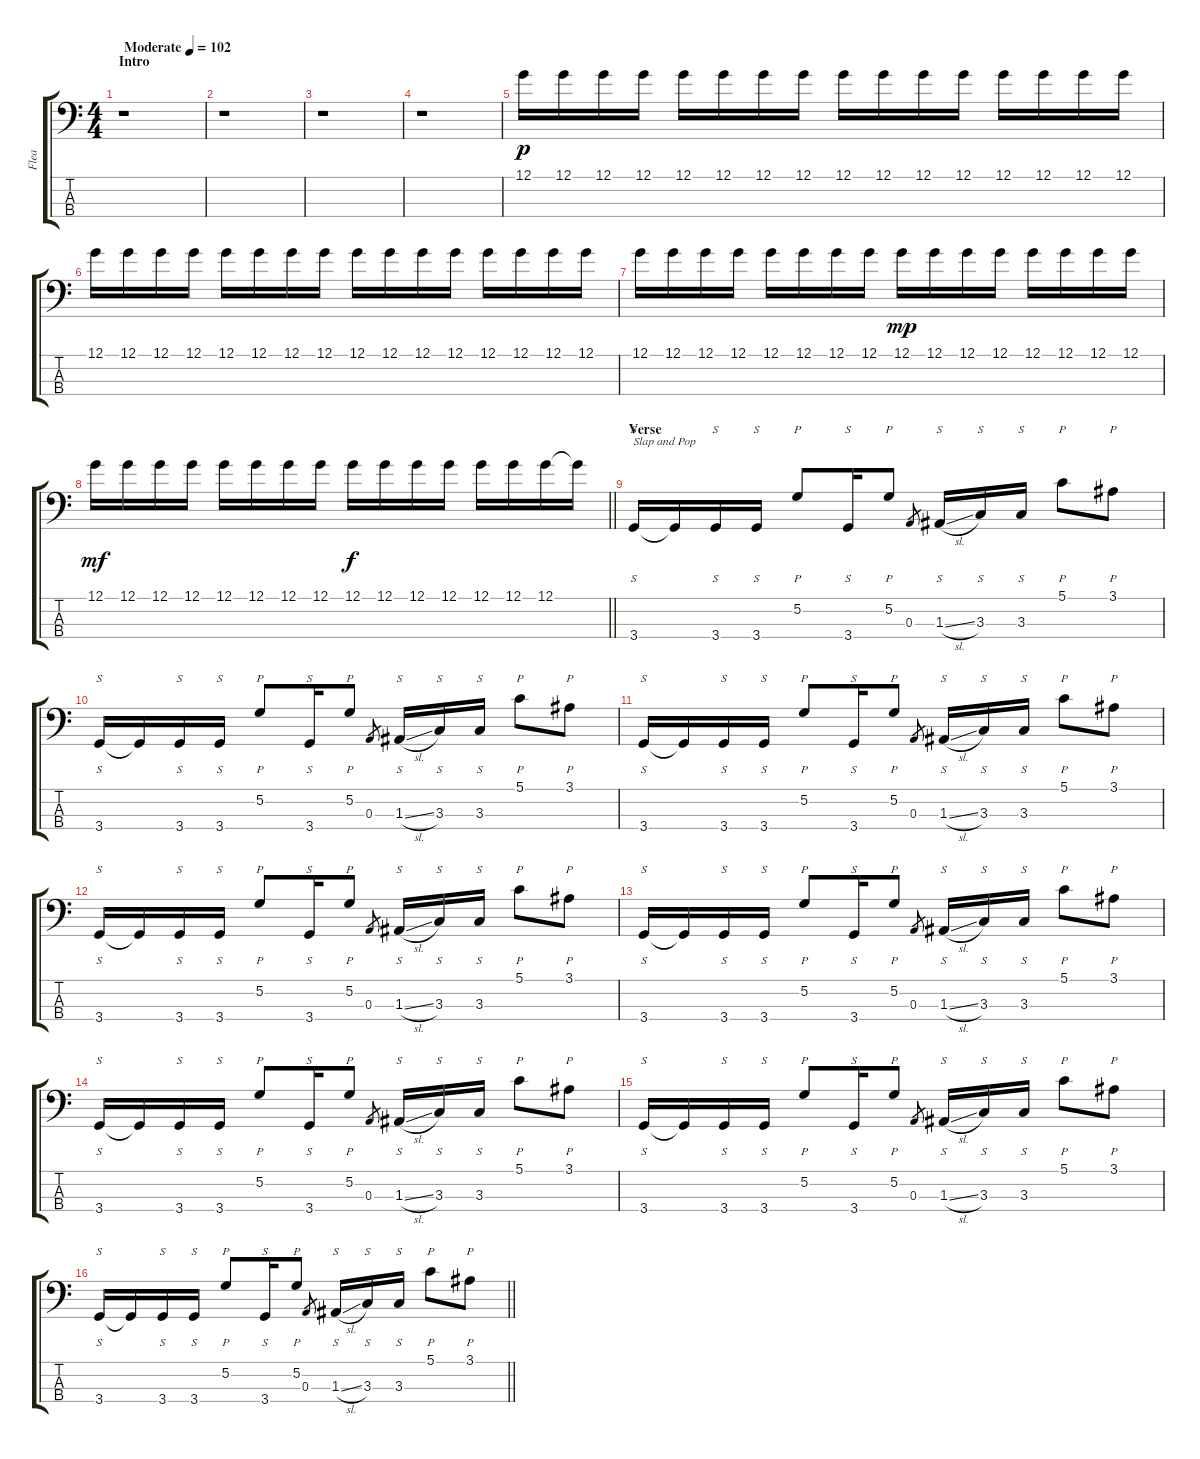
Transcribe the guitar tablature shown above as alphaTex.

\track ("Flea" "Flea") {instrument electricbassfinger}
\staff {score tabs}
\tuning (G2 D2 A1 E1) {hide}
\ts (4 4)
\section ("" "Intro")
\tempo (102 "Moderate")
\clef f4
\ks c
r.1{dy p instrument electricbassfinger} |
r.1 |
r.1 |
r.1 |
12.1.16 12.1.16 12.1.16 12.1.16 12.1.16 12.1.16 12.1.16 12.1.16 12.1.16 12.1.16 12.1.16 12.1.16 12.1.16 12.1.16 12.1.16 12.1.16 |
12.1.16 12.1.16 12.1.16 12.1.16 12.1.16 12.1.16 12.1.16 12.1.16 12.1.16 12.1.16 12.1.16 12.1.16 12.1.16 12.1.16 12.1.16 12.1.16 |
12.1.16 12.1.16 12.1.16 12.1.16 12.1.16 12.1.16 12.1.16 12.1.16 12.1.16{dy mp} 12.1.16 12.1.16 12.1.16 12.1.16 12.1.16 12.1.16 12.1.16 |
\barLineRight lightlight
12.1.16{dy mf} 12.1.16 12.1.16 12.1.16 12.1.16 12.1.16 12.1.16 12.1.16 12.1.16{dy f} 12.1.16 12.1.16 12.1.16 12.1.16 12.1.16 12.1.16 12.1{t}.16 |
\section ("" "Verse")
3.4.16{s txt "Slap and Pop" instrument slapbass1} 3.4{t}.16 3.4.16{s} 3.4.16{s} 5.2.8{p} 3.4.16{s} 5.2.8{p} 0.3.8{gr} 1.3{sl}.16{s} 3.3.16{s} 3.3.16{s} 5.1.8{p} 3.1.8{p} |
3.4.16{s} 3.4{t}.16 3.4.16{s} 3.4.16{s} 5.2.8{p} 3.4.16{s} 5.2.8{p} 0.3.8{gr} 1.3{sl}.16{s} 3.3.16{s} 3.3.16{s} 5.1.8{p} 3.1.8{p} |
3.4.16{s} 3.4{t}.16 3.4.16{s} 3.4.16{s} 5.2.8{p} 3.4.16{s} 5.2.8{p} 0.3.8{gr} 1.3{sl}.16{s} 3.3.16{s} 3.3.16{s} 5.1.8{p} 3.1.8{p} |
3.4.16{s} 3.4{t}.16 3.4.16{s} 3.4.16{s} 5.2.8{p} 3.4.16{s} 5.2.8{p} 0.3.8{gr} 1.3{sl}.16{s} 3.3.16{s} 3.3.16{s} 5.1.8{p} 3.1.8{p} |
3.4.16{s} 3.4{t}.16 3.4.16{s} 3.4.16{s} 5.2.8{p} 3.4.16{s} 5.2.8{p} 0.3.8{gr} 1.3{sl}.16{s} 3.3.16{s} 3.3.16{s} 5.1.8{p} 3.1.8{p} |
3.4.16{s} 3.4{t}.16 3.4.16{s} 3.4.16{s} 5.2.8{p} 3.4.16{s} 5.2.8{p} 0.3.8{gr} 1.3{sl}.16{s} 3.3.16{s} 3.3.16{s} 5.1.8{p} 3.1.8{p} |
3.4.16{s} 3.4{t}.16 3.4.16{s} 3.4.16{s} 5.2.8{p} 3.4.16{s} 5.2.8{p} 0.3.8{gr} 1.3{sl}.16{s} 3.3.16{s} 3.3.16{s} 5.1.8{p} 3.1.8{p} |
\barLineRight lightlight
3.4.16{s} 3.4{t}.16 3.4.16{s} 3.4.16{s} 5.2.8{p} 3.4.16{s} 5.2.8{p} 0.3.8{gr} 1.3{sl}.16{s} 3.3.16{s} 3.3.16{s} 5.1.8{p} 3.1.8{p}
